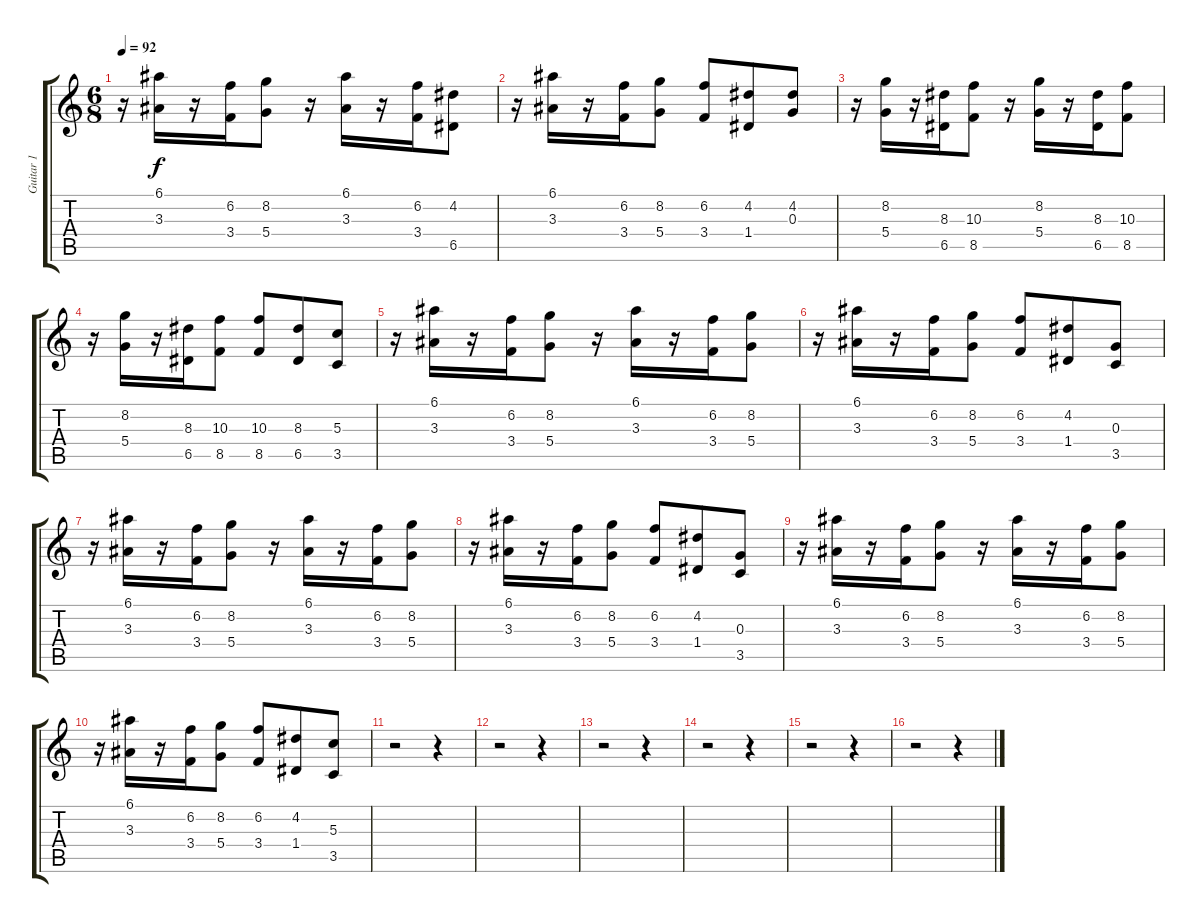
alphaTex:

\track ("Guitar 1" "Guitar 1") {instrument overdrivenguitar}
\staff {score tabs}
\tuning (E4 B3 G3 D3 A2 E2) {hide}
\ts (6 8)
\tempo 92
\clef g2
\ks c
r.16{dy f} (6.1 3.3).16 r.16 (6.2 3.4).16 (8.2 5.4).8 r.16 (6.1 3.3).16 r.16 (6.2 3.4).16 (4.2 6.5).8 |
r.16 (6.1 3.3).16 r.16 (6.2 3.4).16 (8.2 5.4).8 (6.2 3.4).8 (4.2 1.4).8 (4.2 0.3).8 |
r.16 (8.2 5.4).16 r.16 (8.3 6.5).16 (10.3 8.5).8 r.16 (8.2 5.4).16 r.16 (8.3 6.5).16 (10.3 8.5).8 |
r.16 (8.2 5.4).16 r.16 (8.3 6.5).16 (10.3 8.5).8 (10.3 8.5).8 (8.3 6.5).8 (5.3 3.5).8 |
r.16 (6.1 3.3).16 r.16 (6.2 3.4).16 (8.2 5.4).8 r.16 (6.1 3.3).16 r.16 (6.2 3.4).16 (8.2 5.4).8 |
r.16 (6.1 3.3).16 r.16 (6.2 3.4).16 (8.2 5.4).8 (6.2 3.4).8 (4.2 1.4).8 (0.3 3.5).8 |
r.16 (6.1 3.3).16 r.16 (6.2 3.4).16 (8.2 5.4).8 r.16 (6.1 3.3).16 r.16 (6.2 3.4).16 (8.2 5.4).8 |
r.16 (6.1 3.3).16 r.16 (6.2 3.4).16 (8.2 5.4).8 (6.2 3.4).8 (4.2 1.4).8 (0.3 3.5).8 |
r.16 (6.1 3.3).16 r.16 (6.2 3.4).16 (8.2 5.4).8 r.16 (6.1 3.3).16 r.16 (6.2 3.4).16 (8.2 5.4).8 |
r.16 (6.1 3.3).16 r.16 (6.2 3.4).16 (8.2 5.4).8 (6.2 3.4).8 (4.2 1.4).8 (5.3 3.5).8 |
r.2 r.4 |
r.2 r.4 |
r.2 r.4 |
r.2 r.4 |
r.2 r.4 |
r.2 r.4
